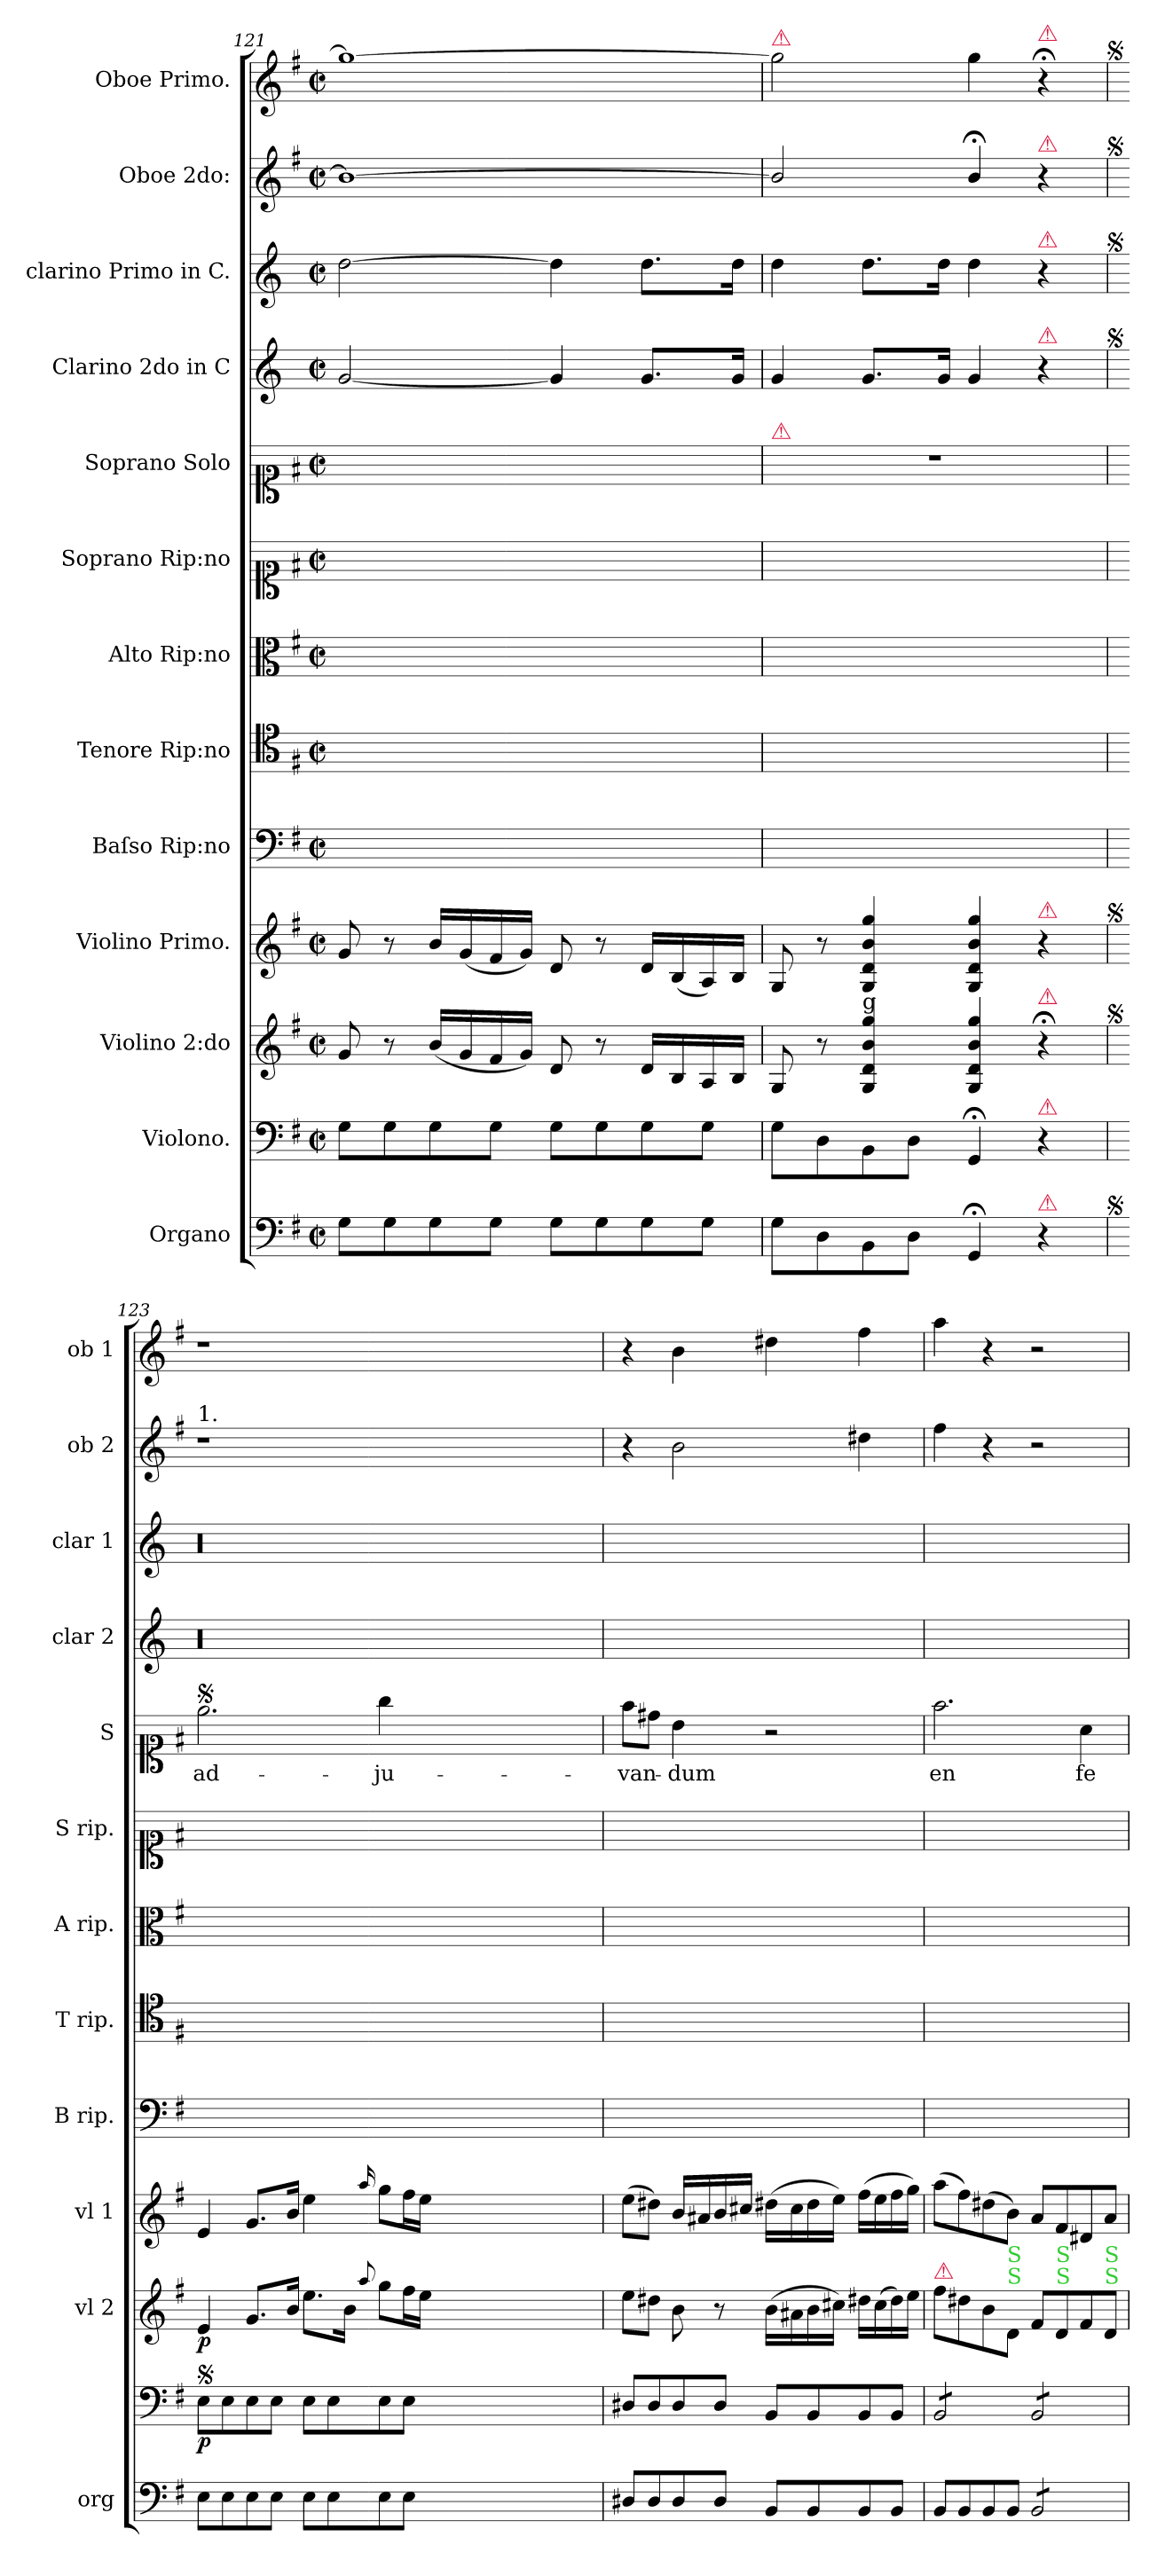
**kern	**dynam	**kern	**dynam	**kern	**dynam	**kern	**kern	**kern	**kern	**kern	**kern	**text	**kern	**kern	**kern	**kern
*part13	*part13	*part12	*part12	*part11	*part11	*part10	*part9	*part8	*part7	*part6	*part5	*part5	*part4	*part3	*part2	*part1
*staff13	*staff13	*staff12	*staff12	*staff11	*staff11	*staff10	*staff9	*staff8	*staff7	*staff6	*staff5	*staff5	*staff4	*staff3	*staff2	*staff1
*I"Organo	*	*I"Violono.	*	*I"Violino 2:do	*	*I"Violino Primo.	*I"Baſso Rip:no	*I"Tenore Rip:no	*I"Alto Rip:no	*I"Soprano Rip:no	*I"Soprano Solo	*	*I"Clarino 2do in C	*I"clarino Primo in C.	*I"Oboe 2do:	*I"Oboe Primo.
*I'org	*	*	*	*I'vl 2	*	*I'vl 1	*I'B rip.	*I'T rip.	*I'A rip.	*I'S rip.	*I'S	*	*I'clar 2	*I'clar 1	*I'ob 2	*I'ob 1
*clefF4	*	*clefF4	*	*clefG2	*	*clefG2	*clefF4	*clefC4	*clefC3	*clefC1	*clefC1	*	*clefG2	*clefG2	*clefG2	*clefG2
*k[f#]	*	*k[f#]	*	*k[f#]	*	*k[f#]	*k[f#]	*k[f#]	*k[f#]	*k[f#]	*k[f#]	*	*k[]	*k[]	*k[f#]	*k[f#]
*G:	*	*G:	*	*G:	*	*G:	*G:	*G:	*G:	*G:	*G:	*	*	*	*G:	*G:
*M2/2	*	*M2/2	*	*M2/2	*	*M2/2	*M2/2	*M2/2	*M2/2	*M2/2	*M2/2	*	*M2/2	*M2/2	*M2/2	*M2/2
*met(c|)	*	*met(c|)	*	*met(c|)	*	*met(c|)	*met(c|)	*met(c|)	*met(c|)	*met(c|)	*met(c|)	*	*met(c|)	*met(c|)	*met(c|)	*met(c|)
=121	=121	=121	=121	=121	=121	=121	=121	=121	=121	=121	=121	=121	=121	=121	=121	=121
8G\L	.	8G\L	.	8g/	.	8g/	1ryy	1ryy	1ryy	1ryy	1ryy	.	[2g/	[2dd\	1b\_	1gg\_
8G\	.	8G\	.	8r	.	8r	.	.	.	.	.	.	.	.	.	.
8G\	.	8G\	.	(16b/LL	.	16b/LL	.	.	.	.	.	.	.	.	.	.
.	.	.	.	16g/	.	(16g/	.	.	.	.	.	.	.	.	.	.
8G\J	.	8G\J	.	16f#/	.	16f#/	.	.	.	.	.	.	.	.	.	.
.	.	.	.	16g/JJ)	.	16g/JJ)	.	.	.	.	.	.	.	.	.	.
8G\L	.	8G\L	.	8d/	.	8d/	.	.	.	.	.	.	4g/]	4dd\]	.	.
8G\	.	8G\	.	8r	.	8r	.	.	.	.	.	.	.	.	.	.
8G\	.	8G\	.	16d/LL	.	16d/LL	.	.	.	.	.	.	8.g/L	8.dd\L	.	.
.	.	.	.	16B/	.	(16B/	.	.	.	.	.	.	.	.	.	.
8G\J	.	8G\J	.	16A/	.	16A/)	.	.	.	.	.	.	.	.	.	.
.	.	.	.	16B/JJ	.	16B/JJ	.	.	.	.	.	.	16g/Jk	16dd\Jk	.	.
=122	=122	=122	=122	=122	=122	=122	=122	=122	=122	=122	=122	=122	=122	=122	=122	=122
!	!	!	!	!	!	!	!	!	!	!	!	!	!	!	!	!LO:TX:a:color=crimson:t=⚠
!	!	!	!	!	!	!	!	!	!	!	!LO:TX:a:color=crimson:t=⚠	!	!	!	!	!
8G\L	.	8G\L	.	8G/	.	8G/	1ryy	1ryy	1ryy	1ryy	1r	.	4g/	4dd\	2b/]	2gg\]
8D\	.	8D\	.	8r	.	8r	.	.	.	.	.	.	.	.	.	.
!	!	!	!	!	!	!LO:TX:b:t=g	!	!	!	!	!	!	!	!	!	!
8BB\	.	8BB\	.	4G/ 4d/ 4b/ 4gg/	.	4G/ 4d/ 4b/ 4gg/	.	.	.	.	.	.	8.g/L	8.dd\L	.	.
8D\J	.	8D\J	.	.	.	.	.	.	.	.	.	.	.	.	.	.
.	.	.	.	.	.	.	.	.	.	.	.	.	16g/Jk	16dd\Jk	.	.
4GG;/	.	4GG;/	.	4G/ 4d/ 4b/ 4gg/	.	4G/ 4d/ 4b/ 4gg/	.	.	.	.	.	.	4g/	4dd\	4b;/	4gg\
!	!	!	!	!	!	!	!	!	!	!	!	!	!	!	!	!LO:TX:a:color=crimson:t=⚠
!	!	!	!	!	!	!	!	!	!	!	!	!	!	!	!LO:TX:a:color=crimson:t=⚠	!
!	!	!	!	!	!	!	!	!	!	!	!	!	!	!LO:TX:a:color=crimson:t=⚠	!	!
!	!	!	!	!	!	!	!	!	!	!	!	!	!LO:TX:a:color=crimson:t=⚠	!	!	!
!	!	!	!	!	!	!LO:TX:a:color=crimson:t=⚠	!	!	!	!	!	!	!	!	!	!
!	!	!	!	!LO:TX:a:color=crimson:t=⚠	!	!	!	!	!	!	!	!	!	!	!	!
!	!	!LO:TX:a:color=crimson:t=⚠	!	!	!	!	!	!	!	!	!	!	!	!	!	!
!LO:TX:a:color=crimson:t=⚠	!	!	!	!	!	!	!	!	!	!	!	!	!	!	!	!
4r	.	4r	.	4r;<	.	4r	.	.	.	.	.	.	4r	4r	4r	4r;<
!	!	!	!	!	!	!	!	!	!	!	!	!	!	!	!	!LO:TX:a:t=[segno]
!	!	!	!	!	!	!	!	!	!	!	!	!	!	!	!LO:TX:a:t=[segno]	!
!	!	!	!	!	!	!	!	!	!	!	!	!	!	!LO:TX:a:t=[segno]	!	!
!	!	!	!	!	!	!	!	!	!	!	!	!	!LO:TX:a:t=[segno]	!	!	!
!	!	!	!	!	!	!LO:TX:a:t=[segno]	!	!	!	!	!	!	!	!	!	!
!	!	!	!	!LO:TX:a:t=[segno]	!	!	!	!	!	!	!	!	!	!	!	!
!LO:TX:a:t=[segno]	!	!	!	!	!	!	!	!	!	!	!	!	!	!	!	!
=123	=123	=123	=123	=123	=123	=123	=123	=123	=123	=123	=123	=123	=123	=123	=123	=123
!	!	!	!	!	!	!	!	!	!	!	!	!	!	!	!LO:TX:a:t=1.	!
!	!	!	!	!	!	!	!	!	!	!	!LO:TX:a:t=[segno]	!	!	!	!	!
!	!	!LO:TX:a:t=[segno]	!	!	!	!	!	!	!	!	!	!	!	!	!	!
!	!LO:DY:rj	!	!	!	!	!	!	!	!	!	!	!	!	!	!	!
8E\L	pia&colon;	8E\L	p	4e/	p	4e/	1ryy	1ryy	1ryy	1ryy	2.ee\	ad-	00r	00r	1r	1r
8E\	.	8E\	.	.	.	.	.	.	.	.	.	.	.	.	.	.
8E\	.	8E\	.	8.g/L	.	8.g/L	.	.	.	.	.	.	.	.	.	.
8E\J	.	8E\J	.	.	.	.	.	.	.	.	.	.	.	.	.	.
.	.	.	.	16b/Jk	.	16b/Jk	.	.	.	.	.	.	.	.	.	.
8E\L	.	8E\L	.	8.ee\L	.	4ee\	.	.	.	.	.	.	.	.	.	.
8E\	.	8E\	.	.	.	.	.	.	.	.	.	.	.	.	.	.
.	.	.	.	16b\Jk	.	.	.	.	.	.	.	.	.	.	.	.
.	.	.	.	8qqaa/	.	16qqaa/	.	.	.	.	.	.	.	.	.	.
8E\	.	8E\	.	8gg\L	.	8gg\L	.	.	.	.	4gg\	-ju-	.	.	.	.
8E\J	.	8E\J	.	16ff#\L	.	16ff#\L	.	.	.	.	.	.	.	.	.	.
.	.	.	.	16ee\JJ	.	16ee\JJ	.	.	.	.	.	.	.	.	.	.
0.ryy	.	0.ryy	.	0.ryy	.	0.ryy	0.ryy	0.ryy	0.ryy	0.ryy	0.ryy	.	.	.	0.ryy	0.ryy
=124	=124	=124	=124	=124	=124	=124	=124	=124	=124	=124	=124	=124	=124	=124	=124	=124
8D#X/L	.	8D#X/L	.	8ee\L	.	(8ee\L	1ryy	1ryy	1ryy	1ryy	8ff#\L	-van-	1ryy	1ryy	4r	4r
8D#/	.	8D#/	.	8dd#X\J	.	8dd#X\J)	.	.	.	.	8dd#X\J	.	.	.	.	.
8D#/	.	8D#/	.	8b\	.	16b/LL	.	.	.	.	4b\	-dum	.	.	2b\	4b\
.	.	.	.	.	.	16a#X/	.	.	.	.	.	.	.	.	.	.
8D#/J	.	8D#/J	.	8r	.	16b/	.	.	.	.	.	.	.	.	.	.
.	.	.	.	.	.	16cc#X/JJ	.	.	.	.	.	.	.	.	.	.
8BB/L	.	8BB/L	.	(16b\LL	.	(16dd#X\LL	.	.	.	.	2r	.	.	.	.	4dd#X\
.	.	.	.	16a#X\	.	16cc#\	.	.	.	.	.	.	.	.	.	.
8BB/	.	8BB/	.	16b\	.	16dd#\	.	.	.	.	.	.	.	.	.	.
.	.	.	.	16cc#X\JJ)	.	16ee\JJ)	.	.	.	.	.	.	.	.	.	.
8BB/	.	8BB/	.	16dd#X\LL	.	(16ff#\LL	.	.	.	.	.	.	.	.	4dd#X\	4ff#\
.	.	.	.	(16cc#\	.	16ee\	.	.	.	.	.	.	.	.	.	.
8BB/J	.	8BB/J	.	16dd#\)	.	16ff#\	.	.	.	.	.	.	.	.	.	.
.	.	.	.	16ee\JJ	.	16gg\JJ)	.	.	.	.	.	.	.	.	.	.
=125	=125	=125	=125	=125	=125	=125	=125	=125	=125	=125	=125	=125	=125	=125	=125	=125
!	!	!	!	!LO:TX:a:color=crimson:t=⚠	!	!	!	!	!	!	!	!	!	!	!	!
*	*	*tremolo	*	*	*	*	*	*	*	*	*	*	*	*	*	*
8BB/L	.	8BB/L	.	8ff#\L	.	(8aa\L	1ryy	1ryy	1ryy	1ryy	2.ff#\	en	1ryy	1ryy	4ff#\	4aa\
8BB/	.	8BB/	.	8dd#X\	.	8ff#\)	.	.	.	.	.	.	.	.	.	.
8BB/	.	8BB/	.	8b\	.	(8dd#X\	.	.	.	.	.	.	.	.	4r	4r
!	!	!	!	!LO:TX:a:color=limegreen:t=S	!	!	!	!	!	!	!	!	!	!	!	!
!	!	!	!	!LO:TX:a:color=limegreen:t=S	!	!	!	!	!	!	!	!	!	!	!	!
8BB/J	.	8BB/J	.	8d/J	.	8b\J)	.	.	.	.	.	.	.	.	.	.
*tremolo	*	*	*	*	*	*	*	*	*	*	*	*	*	*	*	*
8BB/L	.	8BB/L	.	8f#/L	.	8a/L	.	.	.	.	.	.	.	.	2r	2r
!	!	!	!	!LO:TX:a:color=limegreen:t=S	!	!	!	!	!	!	!	!	!	!	!	!
!	!	!	!	!LO:TX:a:color=limegreen:t=S	!	!	!	!	!	!	!	!	!	!	!	!
8BB/	.	8BB/	.	8d/	.	8f#/	.	.	.	.	.	.	.	.	.	.
8BB/	.	8BB/	.	8f#/	.	8d#X/	.	.	.	.	4a\	fe-	.	.	.	.
!	!	!	!	!LO:TX:a:color=limegreen:t=S	!	!	!	!	!	!	!	!	!	!	!	!
!	!	!	!	!LO:TX:a:color=limegreen:t=S	!	!	!	!	!	!	!	!	!	!	!	!
8BB/J	.	8BB/J	.	8d/J	.	8a/J	.	.	.	.	.	.	.	.	.	.
*	*	*Xtremolo	*	*	*	*	*	*	*	*	*	*	*	*	*	*
*Xtremolo	*	*	*	*	*	*	*	*	*	*	*	*	*	*	*	*
=	=	=	=	=	=	=	=	=	=	=	=	=	=	=	=	=
*-	*-	*-	*-	*-	*-	*-	*-	*-	*-	*-	*-	*-	*-	*-	*-	*-
